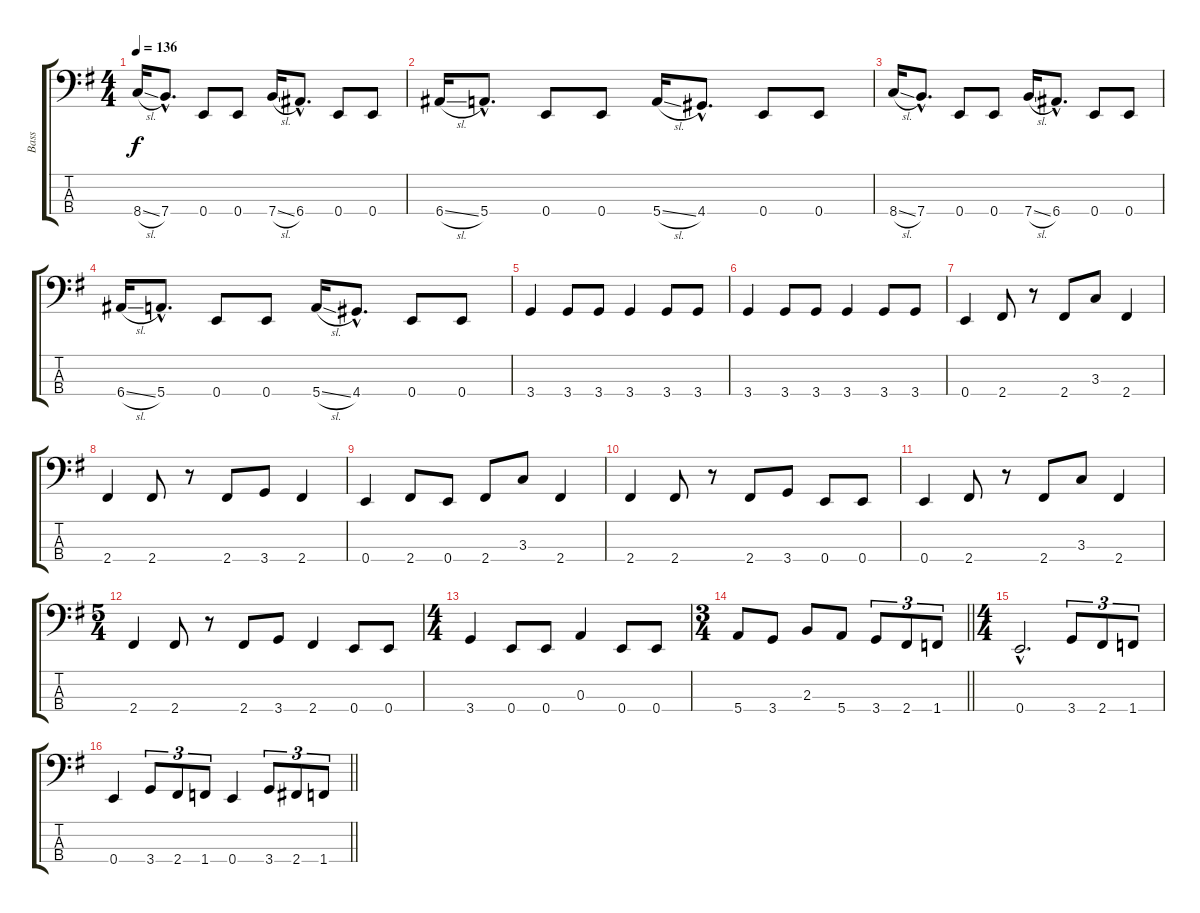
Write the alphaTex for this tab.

\track ("Bass" "Bass") {instrument electricbassfinger}
\staff {score tabs}
\tuning (G2 D2 A1 E1) {hide}
\ts (4 4)
\tempo 136
\clef f4
\ks eminor
8.4{sl}.16{dy f} 7.4{hac}.8{d} 0.4.8 0.4.8 7.4{sl}.16 6.4{hac}.8{d} 0.4.8 0.4.8 |
6.4{sl}.16 5.4{hac}.8{d} 0.4.8 0.4.8 5.4{sl}.16 4.4{hac}.8{d} 0.4.8 0.4.8 |
8.4{sl}.16 7.4{hac}.8{d} 0.4.8 0.4.8 7.4{sl}.16 6.4{hac}.8{d} 0.4.8 0.4.8 |
6.4{sl}.16 5.4{hac}.8{d} 0.4.8 0.4.8 5.4{sl}.16 4.4{hac}.8{d} 0.4.8 0.4.8 |
3.4.4 3.4.8 3.4.8 3.4.4 3.4.8 3.4.8 |
3.4.4 3.4.8 3.4.8 3.4.4 3.4.8 3.4.8 |
0.4.4 2.4.8 r.8 2.4.8 3.3.8 2.4.4 |
2.4.4 2.4.8 r.8 2.4.8 3.4.8 2.4.4 |
0.4.4 2.4.8 0.4.8 2.4.8 3.3.8 2.4.4 |
2.4.4 2.4.8 r.8 2.4.8 3.4.8 0.4.8 0.4.8 |
0.4.4 2.4.8 r.8 2.4.8 3.3.8 2.4.4 |
\ts (5 4)
2.4.4 2.4.8 r.8 2.4.8 3.4.8 2.4.4 0.4.8 0.4.8 |
\ts (4 4)
3.4.4 0.4.8 0.4.8 0.3.4 0.4.8 0.4.8 |
\ts (3 4)
\barLineRight lightlight
5.4.8 3.4.8 2.3.8 5.4.8 3.4.8{tu (3 2)} 2.4.8{tu (3 2)} 1.4.8{tu (3 2)} |
\ts (4 4)
0.4{hac}.2{d} 3.4.8{tu (3 2)} 2.4.8{tu (3 2)} 1.4.8{tu (3 2)} |
\barLineRight lightlight
0.4.4 3.4.8{tu (3 2)} 2.4.8{tu (3 2)} 1.4.8{tu (3 2)} 0.4.4 3.4.8{tu (3 2)} 2.4.8{tu (3 2)} 1.4.8{tu (3 2)}
